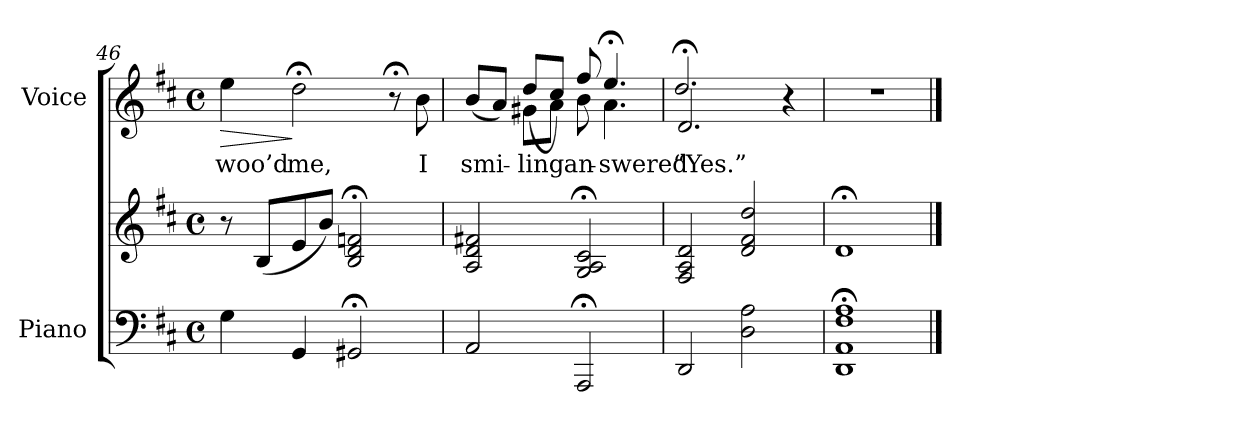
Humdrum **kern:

**kern	**kern	**kern	**text	**dynam
*part2	*part2	*part1	*part1	*part1
*staff3	*staff2	*staff1	*staff1	*staff1
*I"Piano	*	*I"Voice	*	*
*I'Pno	*	*	*	*
*clefF4	*clefG2	*clefG2	*	*
*k[f#c#]	*k[f#c#]	*k[f#c#]	*	*
*M4/4	*M4/4	*M4/4	*	*
*met(c)	*met(c)	*met(c)	*	*
=46	=46	=46	=46	=46
!	!	!	!	!LO:HP:b
4G\	8r	4ee\	woo’d	>
.	(8B/L	.	.	.
4GG/	8e/	2dd;<\	me,	]
.	8b/J)	.	.	.
2GG#X;</	2B/;< 2d/;< 2fn/;<	.	.	.
.	.	8r;<	.	.
.	.	8b\	I	.
=47	=47	=47	=47	=47
*	*	*^	*	*
2AA/	2A/ 2d/ 2f#X/	(8b/L	4ryy	smi-	.
.	.	8a/J)	.	.	.
.	.	8g#X\L	(8dd/L	-ling	.
.	.	8a\J	8cc#/J)	.	.
2AAA;</	2G/;< 2A/;< 2c#/;<	8b\	8ff#/	an-	.
.	.	4.a;<\	4.ee/	-swered	.
=48	=48	=48	=48	=48	=48
2DD/	2F#/ 2A/ 2d/	2.d;</	2.dd/	“Yes.”	.
2D\ 2A\	2d/ 2f#/ 2dd/	.	.	.	.
.	.	4r	4ryy	.	.
*	*	*v	*v	*	*
=49	=49	=49	=49	=49
*^	*	*	*	*
1F#; 1A;	1DD 1AA	1d;<	1r	.	.
*v	*v	*	*	*	*
==	==	==	==	==
*-	*-	*-	*-	*-
